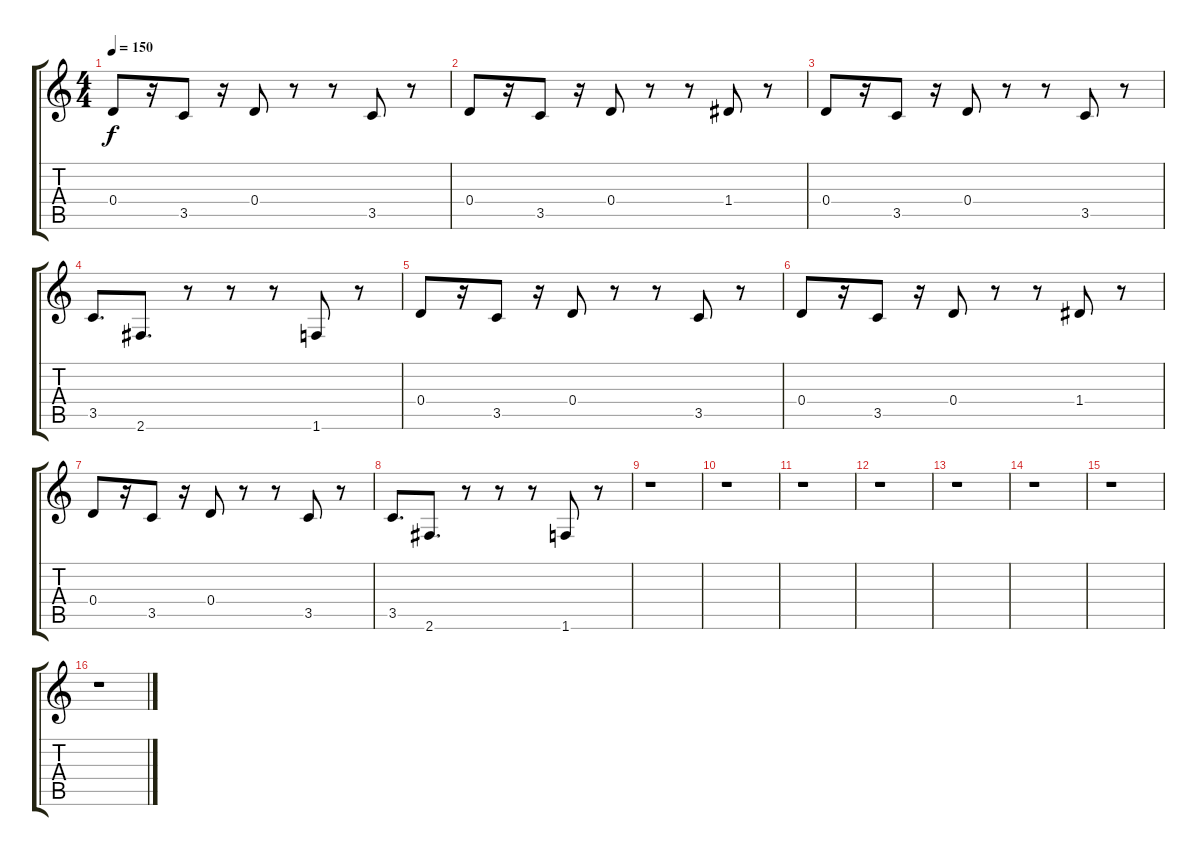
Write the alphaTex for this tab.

\track "" {instrument synthbass1}
\staff {score tabs}
\tuning (E4 B3 G3 D3 A2 E2) {hide}
\ts (4 4)
\tempo 150
\clef g2
\ks c
0.4.8{dy f} r.16 3.5.8 r.16 0.4.8 r.8 r.8 3.5.8 r.8 |
0.4.8 r.16 3.5.8 r.16 0.4.8 r.8 r.8 1.4.8 r.8 |
0.4.8 r.16 3.5.8 r.16 0.4.8 r.8 r.8 3.5.8 r.8 |
3.5.8{d} 2.6.8{d} r.8 r.8 r.8 1.6.8 r.8 |
0.4.8 r.16 3.5.8 r.16 0.4.8 r.8 r.8 3.5.8 r.8 |
0.4.8 r.16 3.5.8 r.16 0.4.8 r.8 r.8 1.4.8 r.8 |
0.4.8 r.16 3.5.8 r.16 0.4.8 r.8 r.8 3.5.8 r.8 |
3.5.8{d} 2.6.8{d} r.8 r.8 r.8 1.6.8 r.8 |
r.1 |
r.1 |
r.1 |
r.1 |
r.1 |
r.1 |
r.1 |
r.1
